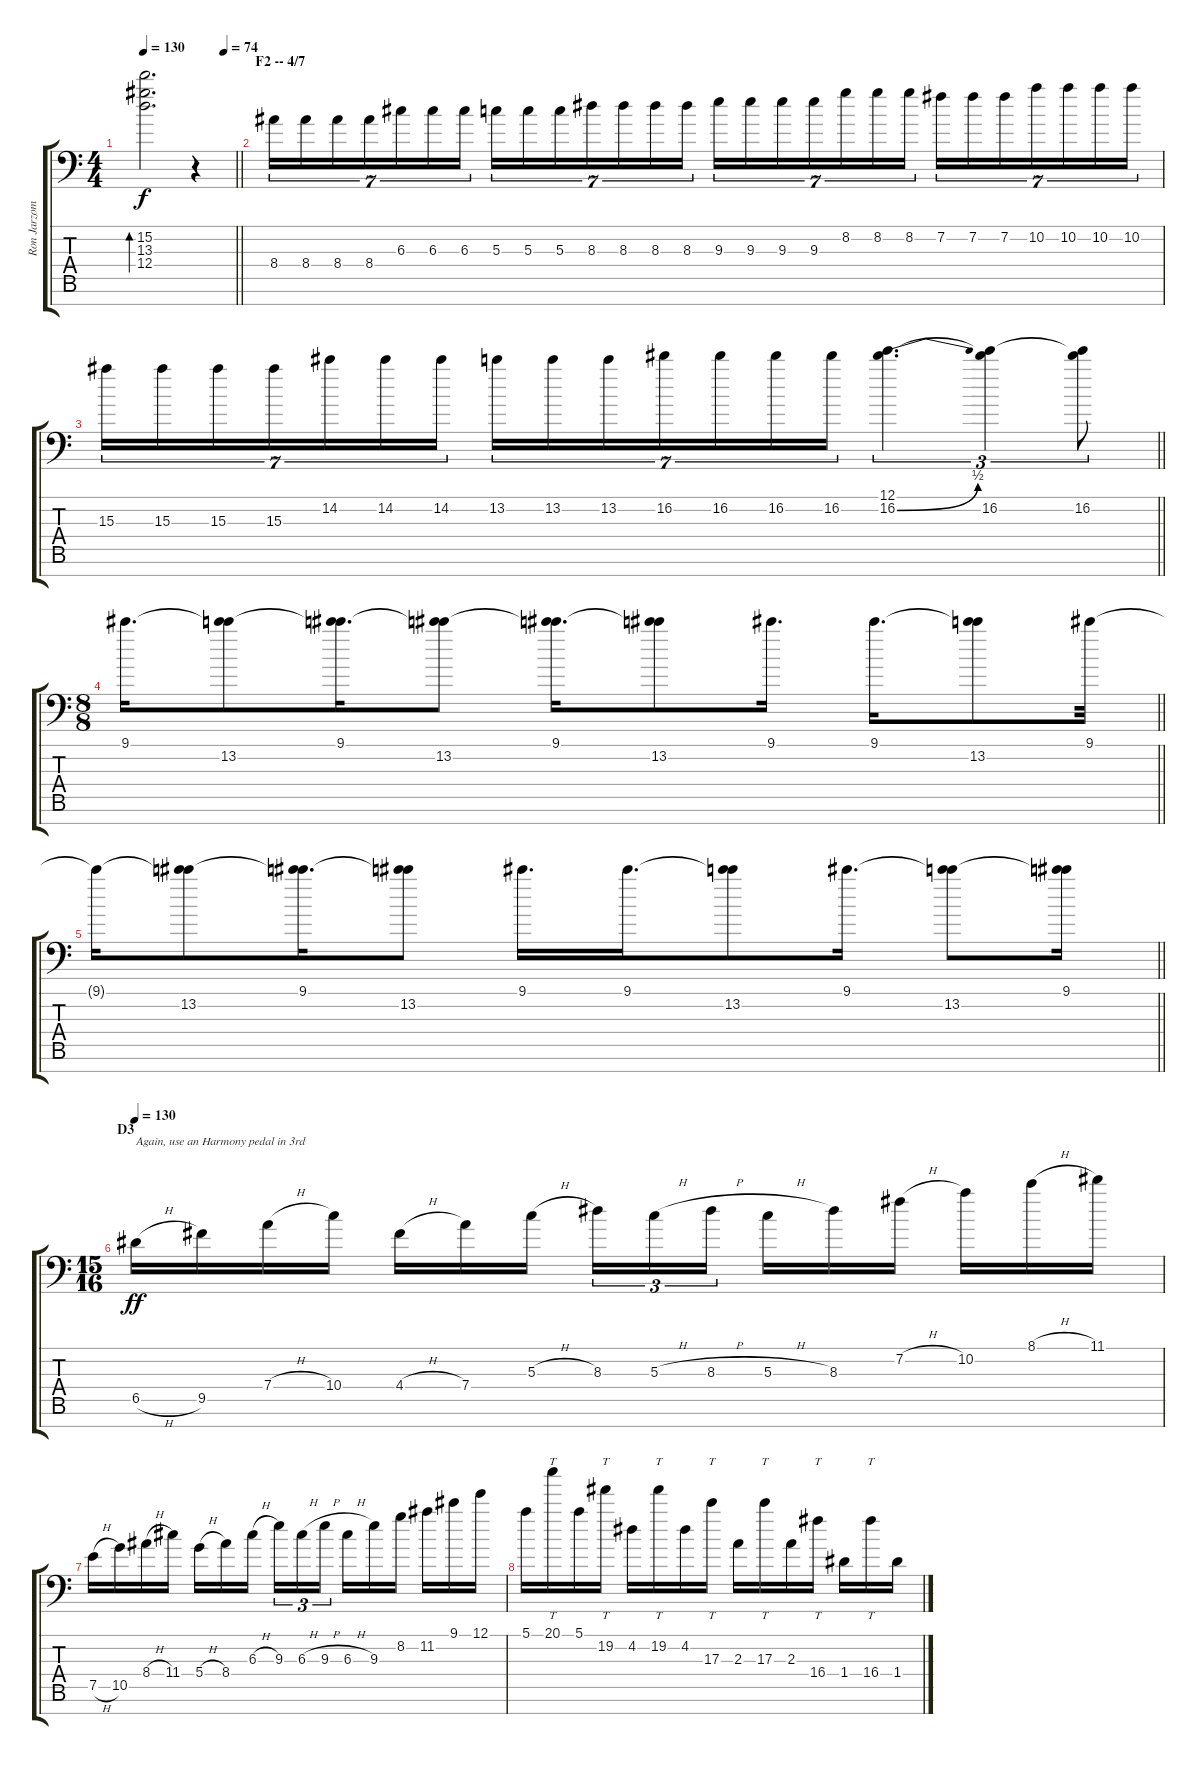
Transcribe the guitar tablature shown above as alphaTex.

\track ("Ron Jarzombek Lead 1" "Ron Jarzom") {instrument overdrivenguitar}
\staff {score tabs}
\tuning (E4 B3 G3 D3 A2 E2 A1) {hide}
\ts (4 4)
\tempo 130
\tempo (74 0.875)
\clef f4
\barLineRight lightlight
\ks c
(15.2 13.3 12.4).2{d bd 480 dy f} r.4 |
\section ("" "F2 -- 4/7")
8.4.16{tu (7 4)} 8.4.16{tu (7 4)} 8.4.16{tu (7 4)} 8.4.16{tu (7 4)} 6.3.16{tu (7 4)} 6.3.16{tu (7 4)} 6.3.16{tu (7 4)} 5.3.16{tu (7 4)} 5.3.16{tu (7 4)} 5.3.16{tu (7 4)} 8.3.16{tu (7 4)} 8.3.16{tu (7 4)} 8.3.16{tu (7 4)} 8.3.16{tu (7 4)} 9.3.16{tu (7 4)} 9.3.16{tu (7 4)} 9.3.16{tu (7 4)} 9.3.16{tu (7 4)} 8.2.16{tu (7 4)} 8.2.16{tu (7 4)} 8.2.16{tu (7 4)} 7.2.16{tu (7 4)} 7.2.16{tu (7 4)} 7.2.16{tu (7 4)} 10.2.16{tu (7 4)} 10.2.16{tu (7 4)} 10.2.16{tu (7 4)} 10.2.16{tu (7 4)} |
\barLineRight lightlight
15.3.16{tu (7 4)} 15.3.16{tu (7 4)} 15.3.16{tu (7 4)} 15.3.16{tu (7 4)} 14.2.16{tu (7 4)} 14.2.16{tu (7 4)} 14.2.16{tu (7 4)} 13.2.16{tu (7 4)} 13.2.16{tu (7 4)} 13.2.16{tu (7 4)} 16.2.16{tu (7 4)} 16.2.16{tu (7 4)} 16.2.16{tu (7 4)} 16.2.16{tu (7 4)} (12.1 16.2{be (bend 0 0 60 2)}).4{d tu (3 2)} (12.1{t} 16.2).4{tu (3 2)} (12.1{t} 16.2).8{tu (3 2)} |
\ts (8 8)
\barLineRight lightlight
9.1.16{d} (9.1{t} 13.2).8 (9.1 13.2{t}).16{d} (9.1{t} 13.2).8 (9.1 13.2{t}).16{d} (9.1{t} 13.2).8 9.1.16{d} 9.1.16{d} (9.1{t} 13.2).8 9.1.32 |
\barLineRight lightlight
9.1{t}.16 (9.1{t} 13.2).8 (9.1 13.2{t}).16{d} (9.1{t} 13.2).8 9.1.16{d} 9.1.16{d} (9.1{t} 13.2).8 9.1.16{d} (9.1{t} 13.2).8 (9.1 13.2{t}).16 |
\ts (15 16)
\section ("" "D3")
\tempo 130
6.5{h}.16{txt "Again, use an Harmony pedal in 3rd" dy ff} 9.5.16 7.4{h}.16 10.4.16 4.4{h}.16 7.4.16 5.3{h}.16{beam splitsecondary} 8.3.16{tu (3 2)} 5.3{h}.16{tu (3 2)} 8.3{h}.16{tu (3 2)} 5.3{h}.16 8.3.16 7.2{h}.16 10.2.16 8.1{h}.16 11.1.16 |
7.5{h}.16 10.5.16 8.4{h}.16 11.4.16 5.4{h}.16 8.4.16 6.3{h}.16{beam splitsecondary} 9.3.16{tu (3 2)} 6.3{h}.16{tu (3 2)} 9.3{h}.16{tu (3 2)} 6.3{h}.16 9.3.16 8.2.16 11.2.16 9.1.16 12.1.16 |
5.1.16 20.1.16{tt} 5.1.16 19.2.16{tt} 4.2.16 19.2.16{tt} 4.2.16 17.3.16{tt} 2.3.16 17.3.16{tt} 2.3.16 16.4.16{tt} 1.4.16 16.4.16{tt} 1.4.16
